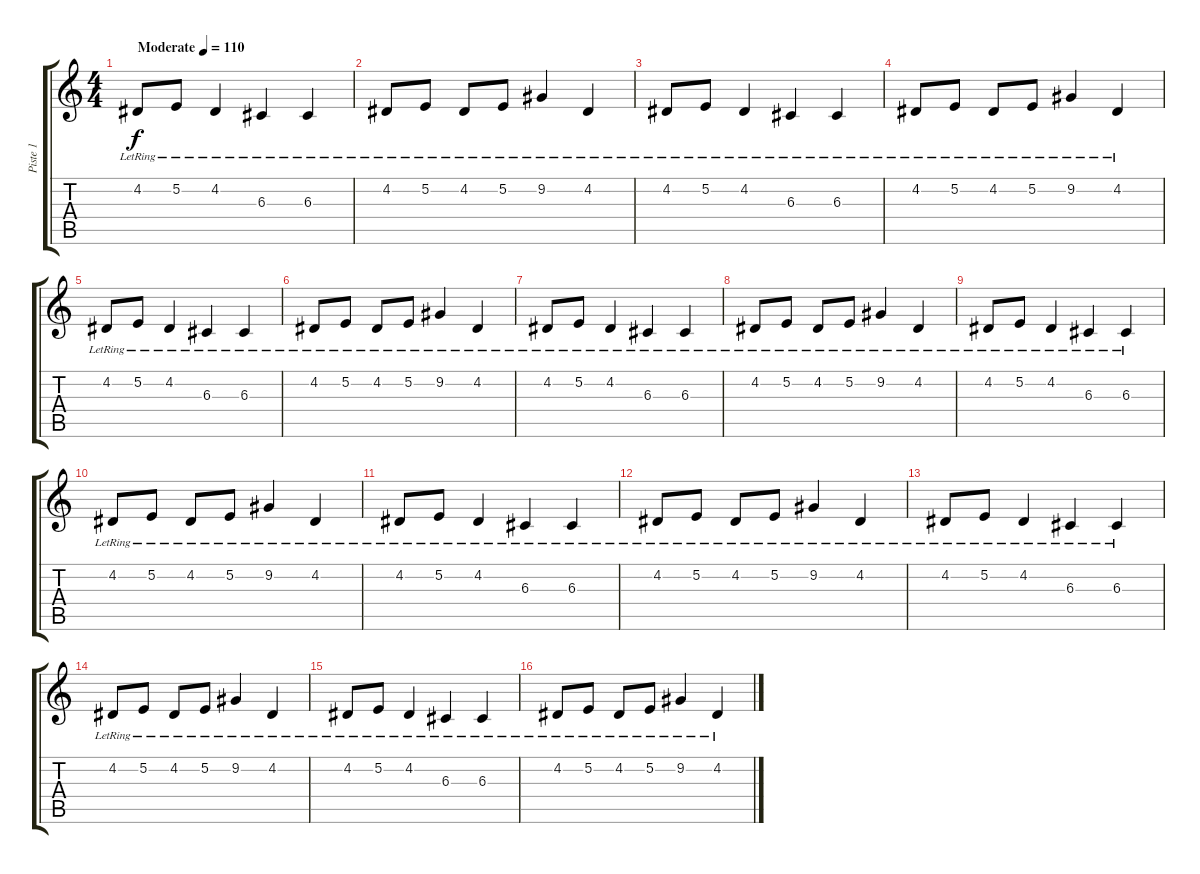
\track ("Piste 1" "Piste 1") {instrument fx4atmosphere}
\staff {score tabs}
\tuning (E4 B3 G3 D3 A2 E2) {hide}
\ts (4 4)
\tempo (110 "Moderate")
\clef g2
\ks c
4.2{lr}.8{dy f instrument fx4atmosphere} 5.2{lr}.8 4.2{lr}.4 6.3{lr}.4 6.3{lr}.4 |
4.2{lr}.8 5.2{lr}.8 4.2{lr}.8 5.2{lr}.8 9.2{lr}.4 4.2{lr}.4 |
4.2{lr}.8 5.2{lr}.8 4.2{lr}.4 6.3{lr}.4 6.3{lr}.4 |
4.2{lr}.8 5.2{lr}.8 4.2{lr}.8 5.2{lr}.8 9.2{lr}.4 4.2{lr}.4 |
4.2{lr}.8 5.2{lr}.8 4.2{lr}.4 6.3{lr}.4 6.3{lr}.4 |
4.2{lr}.8 5.2{lr}.8 4.2{lr}.8 5.2{lr}.8 9.2{lr}.4 4.2{lr}.4 |
4.2{lr}.8 5.2{lr}.8 4.2{lr}.4 6.3{lr}.4 6.3{lr}.4 |
4.2{lr}.8 5.2{lr}.8 4.2{lr}.8 5.2{lr}.8 9.2{lr}.4 4.2{lr}.4 |
4.2{lr}.8 5.2{lr}.8 4.2{lr}.4 6.3{lr}.4 6.3{lr}.4 |
4.2{lr}.8 5.2{lr}.8 4.2{lr}.8 5.2{lr}.8 9.2{lr}.4 4.2{lr}.4 |
4.2{lr}.8 5.2{lr}.8 4.2{lr}.4 6.3{lr}.4 6.3{lr}.4 |
4.2{lr}.8 5.2{lr}.8 4.2{lr}.8 5.2{lr}.8 9.2{lr}.4 4.2{lr}.4 |
4.2{lr}.8 5.2{lr}.8 4.2{lr}.4 6.3{lr}.4 6.3{lr}.4 |
4.2{lr}.8 5.2{lr}.8 4.2{lr}.8 5.2{lr}.8 9.2{lr}.4 4.2{lr}.4 |
4.2{lr}.8 5.2{lr}.8 4.2{lr}.4 6.3{lr}.4 6.3{lr}.4 |
4.2{lr}.8 5.2{lr}.8 4.2{lr}.8 5.2{lr}.8 9.2{lr}.4 4.2{lr}.4
